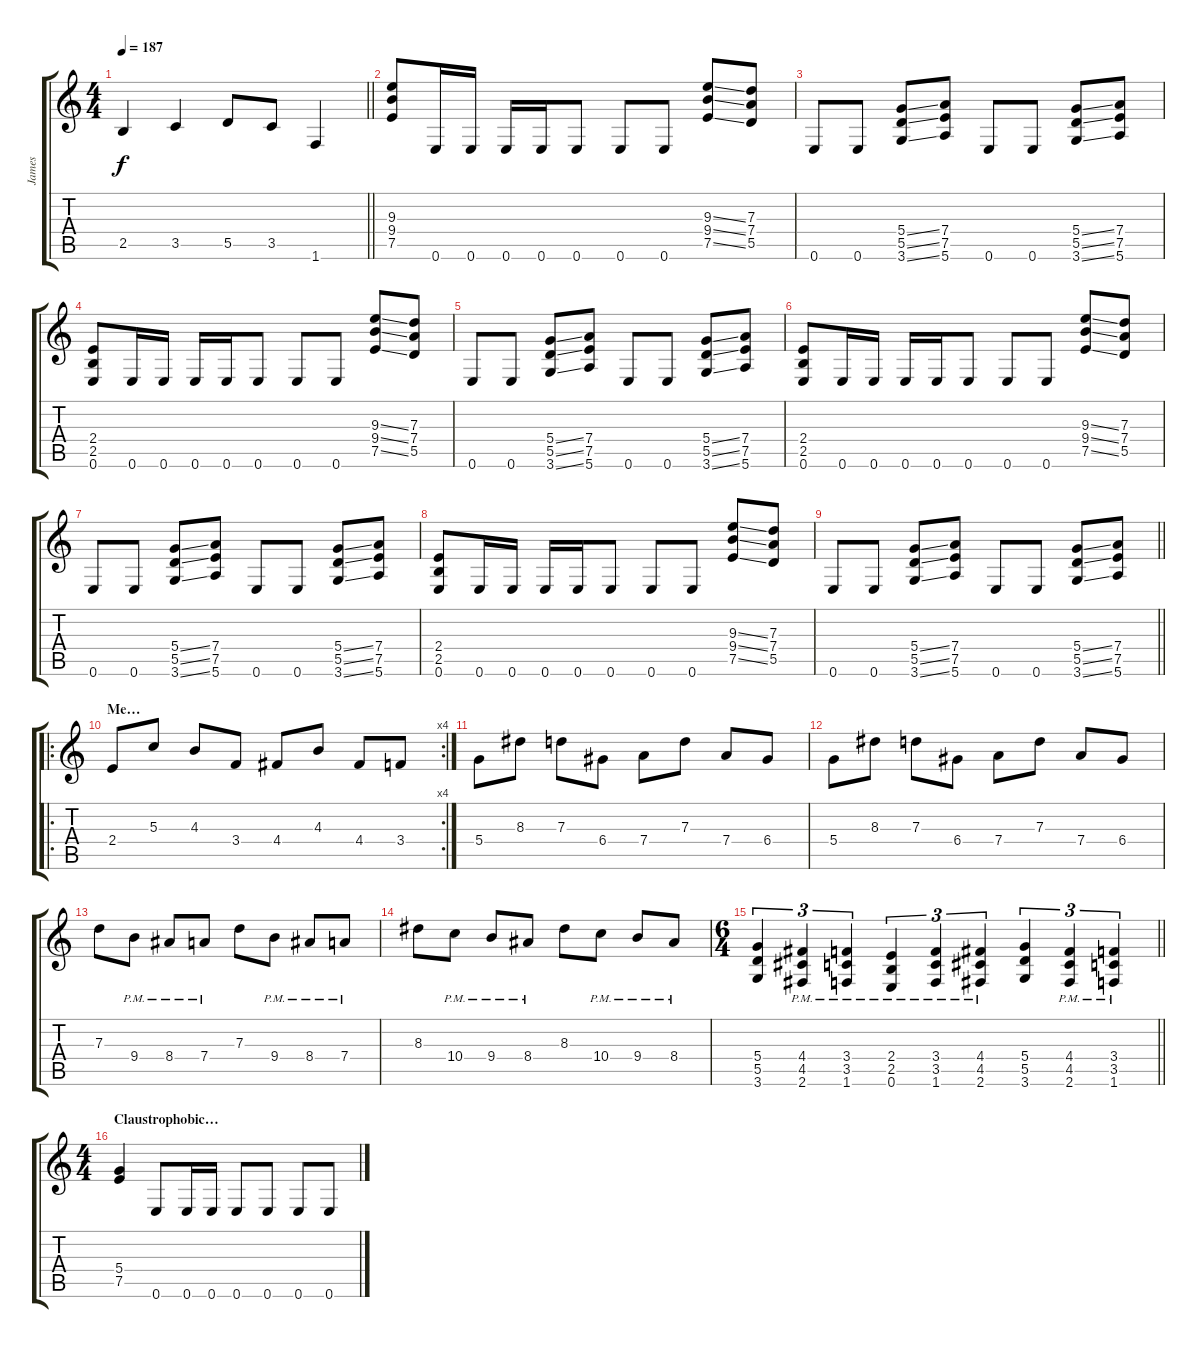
\track ("James" "James") {instrument distortionguitar}
\staff {score tabs}
\tuning (E4 B3 G3 D3 A2 E2) {hide}
\ts (4 4)
\tempo 187
\clef g2
\barLineRight lightlight
\ks c
2.5.4{dy f} 3.5.4 5.5.8 3.5.8 1.6.4 |
(9.3 9.4 7.5).8 0.6.16 0.6.16 0.6.16 0.6.16 0.6.8 0.6.8 0.6.8 (9.3{ss} 9.4{ss} 7.5{ss}).8 (7.3 7.4 5.5).8 |
0.6.8 0.6.8 (5.4{ss} 5.5{ss} 3.6{ss}).8 (7.4 7.5 5.6).8 0.6.8 0.6.8 (5.4{ss} 5.5{ss} 3.6{ss}).8 (7.4 7.5 5.6).8 |
(2.4 2.5 0.6).8 0.6.16 0.6.16 0.6.16 0.6.16 0.6.8 0.6.8 0.6.8 (9.3{ss} 9.4{ss} 7.5{ss}).8 (7.3 7.4 5.5).8 |
0.6.8 0.6.8 (5.4{ss} 5.5{ss} 3.6{ss}).8 (7.4 7.5 5.6).8 0.6.8 0.6.8 (5.4{ss} 5.5{ss} 3.6{ss}).8 (7.4 7.5 5.6).8 |
(2.4 2.5 0.6).8 0.6.16 0.6.16 0.6.16 0.6.16 0.6.8 0.6.8 0.6.8 (9.3{ss} 9.4{ss} 7.5{ss}).8 (7.3 7.4 5.5).8 |
0.6.8 0.6.8 (5.4{ss} 5.5{ss} 3.6{ss}).8 (7.4 7.5 5.6).8 0.6.8 0.6.8 (5.4{ss} 5.5{ss} 3.6{ss}).8 (7.4 7.5 5.6).8 |
(2.4 2.5 0.6).8 0.6.16 0.6.16 0.6.16 0.6.16 0.6.8 0.6.8 0.6.8 (9.3{ss} 9.4{ss} 7.5{ss}).8 (7.3 7.4 5.5).8 |
\barLineRight lightlight
0.6.8 0.6.8 (5.4{ss} 5.5{ss} 3.6{ss}).8 (7.4 7.5 5.6).8 0.6.8 0.6.8 (5.4{ss} 5.5{ss} 3.6{ss}).8 (7.4 7.5 5.6).8 |
\ro
\rc 4
\section ("" "Me…")
2.4.8 5.3.8 4.3.8 3.4.8 4.4.8 4.3.8 4.4.8 3.4.8 |
5.4.8 8.3.8 7.3.8 6.4.8 7.4.8 7.3.8 7.4.8 6.4.8 |
5.4.8 8.3.8 7.3.8 6.4.8 7.4.8 7.3.8 7.4.8 6.4.8 |
7.3.8 9.4{pm}.8 8.4{pm}.8 7.4{pm}.8 7.3.8 9.4{pm}.8 8.4{pm}.8 7.4{pm}.8 |
8.3.8 10.4{pm}.8 9.4{pm}.8 8.4{pm}.8 8.3.8 10.4{pm}.8 9.4{pm}.8 8.4{pm}.8 |
\ts (6 4)
\barLineRight lightlight
(5.4 5.5 3.6).4{tu (3 2)} (4.4{pm} 4.5{pm} 2.6{pm}).4{tu (3 2)} (3.4{pm} 3.5{pm} 1.6{pm}).4{tu (3 2)} (2.4{pm} 2.5{pm} 0.6{pm}).4{tu (3 2)} (3.4{pm} 3.5{pm} 1.6{pm}).4{tu (3 2)} (4.4{pm} 4.5{pm} 2.6{pm}).4{tu (3 2)} (5.4 5.5 3.6).4{tu (3 2)} (4.4{pm} 4.5{pm} 2.6{pm}).4{tu (3 2)} (3.4{pm} 3.5{pm} 1.6{pm}).4{tu (3 2)} |
\ts (4 4)
\section ("" "Claustrophobic…")
(5.4 7.5).4 0.6.8 0.6.16 0.6.16 0.6.8 0.6.8 0.6.8 0.6.8
